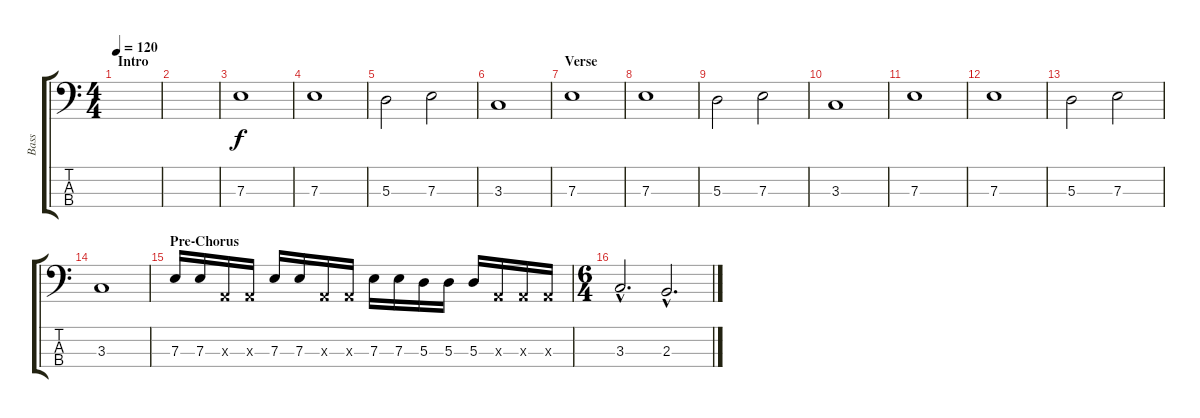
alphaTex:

\track ("Bass" "Bass") {instrument electricbassfinger}
\staff {score tabs}
\tuning (G2 D2 A1 E1) {hide}
\ts (4 4)
\section ("" "Intro")
\tempo 120
\clef f4
\ks c
|
|
7.3.1 |
7.3.1 |
5.3.2 7.3.2 |
3.3.1 |
\section ("" "Verse")
7.3.1 |
7.3.1 |
5.3.2 7.3.2 |
3.3.1 |
7.3.1 |
7.3.1 |
5.3.2 7.3.2 |
3.3.1 |
\section ("" "Pre-Chorus")
7.3.16 7.3.16 0.3{x}.16 0.3{x}.16 7.3.16 7.3.16 0.3{x}.16 0.3{x}.16 7.3.16 7.3.16 5.3.16 5.3.16 5.3.16 0.3{x}.16 0.3{x}.16 0.3{x}.16 |
\ts (6 4)
3.3{hac}.2{d} 2.3{hac}.2{d}
